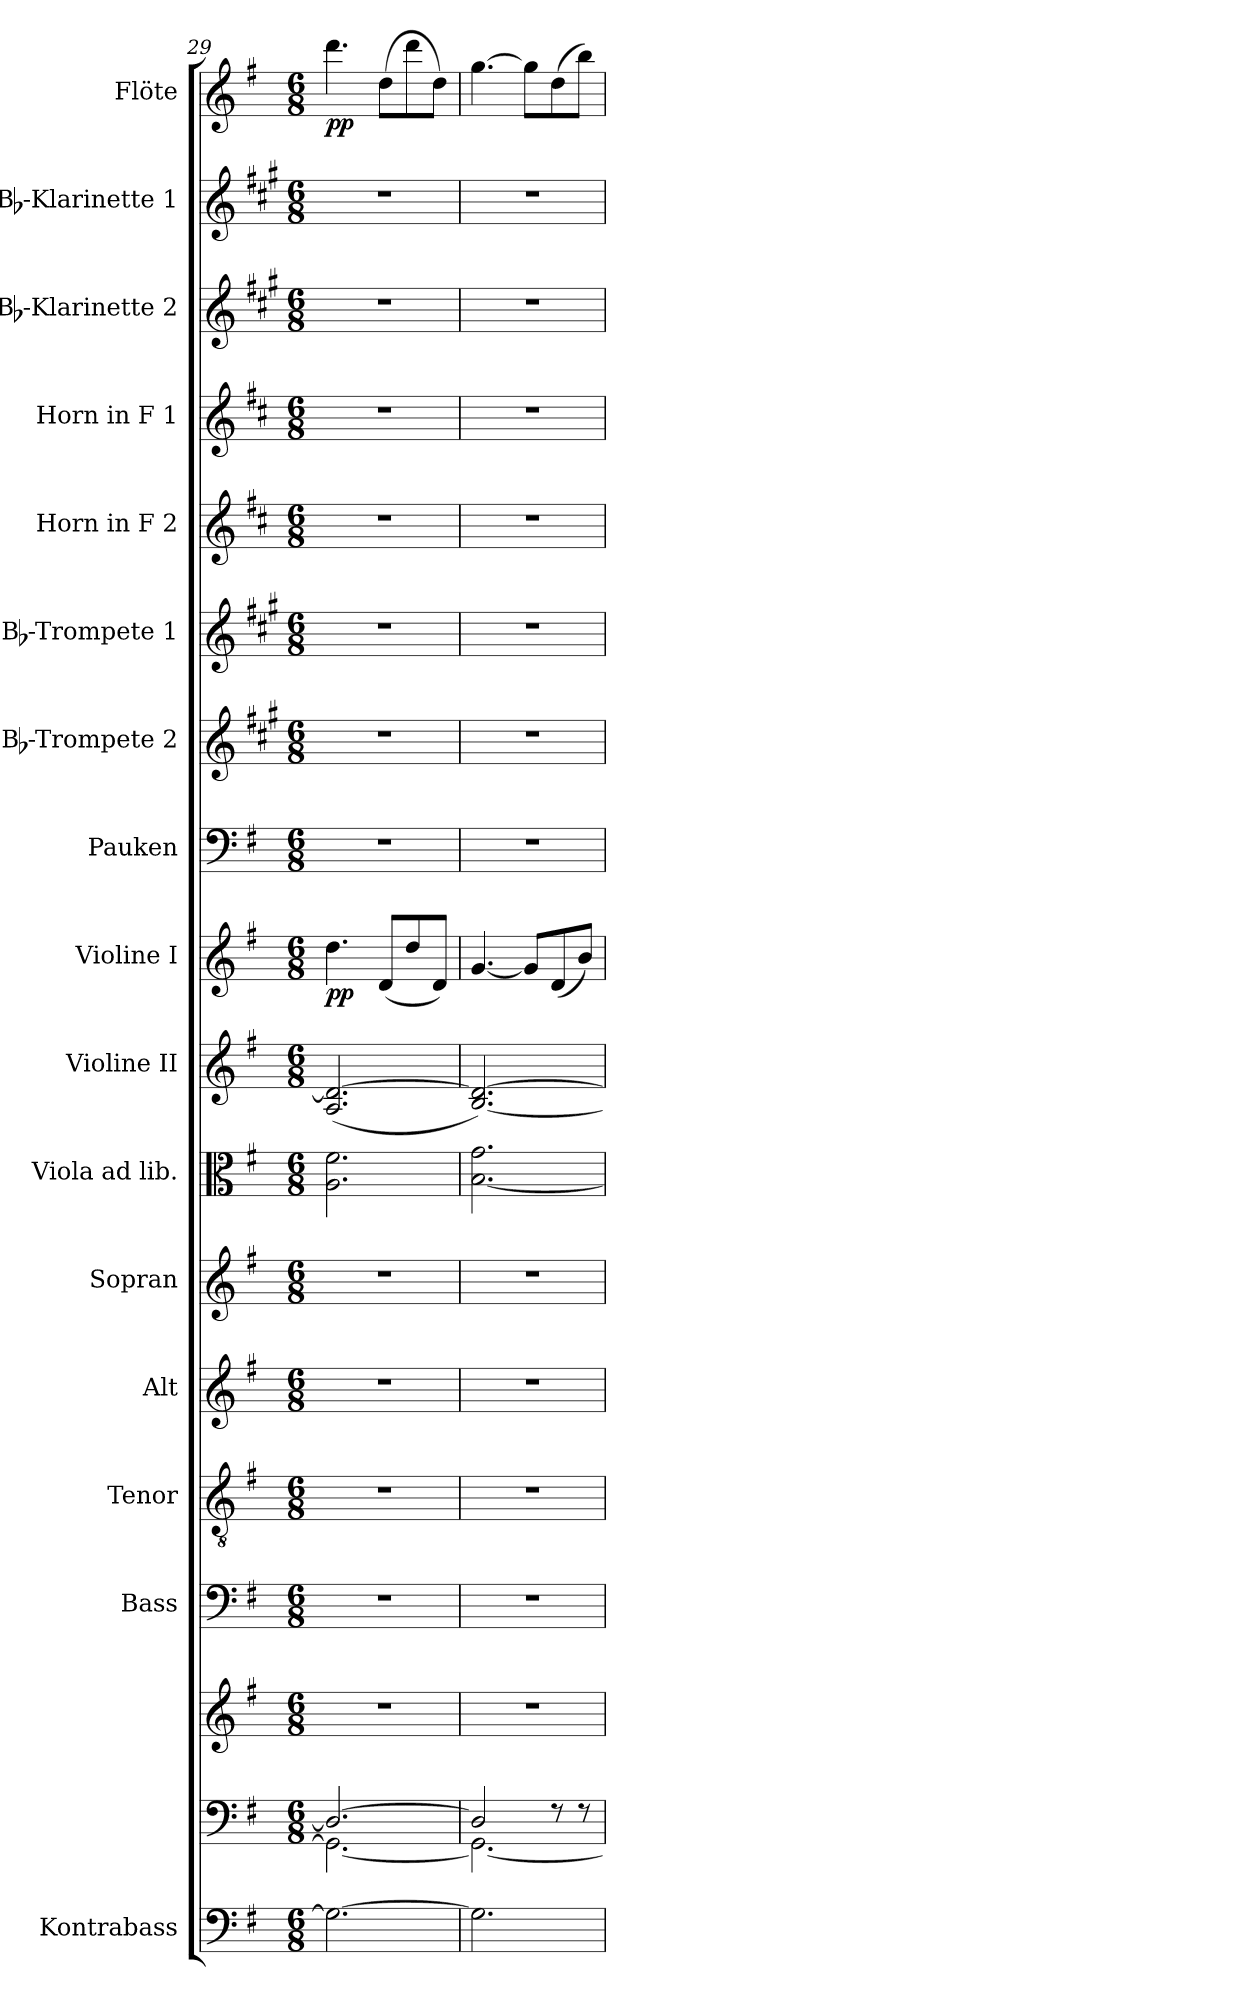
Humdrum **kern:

**kern	**kern	**kern	**kern	**kern	**kern	**kern	**kern	**kern	**kern	**dynam	**kern	**kern	**kern	**kern	**kern	**kern	**kern	**kern	**dynam
*part17	*part16	*part16	*part15	*part14	*part13	*part12	*part11	*part10	*part9	*part9	*part8	*part7	*part6	*part5	*part4	*part3	*part2	*part1	*part1
*staff18	*staff17	*staff16	*staff15	*staff14	*staff13	*staff12	*staff11	*staff10	*staff9	*staff9	*staff8	*staff7	*staff6	*staff5	*staff4	*staff3	*staff2	*staff1	*staff1
*I"Kontrabass	*	*	*I"Bass	*I"Tenor	*I"Alt	*I"Sopran	*I"Viola ad lib.	*I"Violine II	*I"Violine I	*	*I"Pauken	*I"Bb-Trompete 2	*I"Bb-Trompete 1	*I"Horn in F 2	*I"Horn in F 1	*I"Bb-Klarinette 2	*I"Bb-Klarinette 1	*I"Flöte	*
*I'Kb.	*	*	*I'B.	*I'T.	*I'A.	*I'S.	*I'Vla.	*I'Vl. II	*I'Vl. I	*	*I'Pk.	*I'Bb Trp. 2	*I'Bb Trp. 1	*	*	*I'Bb Kl. 2	*I'Bb Kl. 1	*I'Fl.	*
*clefF4	*clefF4	*clefG2	*clefF4	*clefGv2	*clefG2	*clefG2	*clefC3	*clefG2	*clefG2	*	*clefF4	*clefG2	*clefG2	*clefG2	*clefG2	*clefG2	*clefG2	*clefG2	*
*ITrd7c12	*	*	*	*	*	*	*	*	*	*	*	*ITrd1c2	*ITrd1c2	*ITrd4c7	*ITrd4c7	*ITrd1c2	*ITrd1c2	*	*
*k[f#]	*k[f#]	*k[f#]	*k[f#]	*k[f#]	*k[f#]	*k[f#]	*k[f#]	*k[f#]	*k[f#]	*	*k[f#]	*k[f#]	*k[f#]	*k[f#]	*k[f#]	*k[f#]	*k[f#]	*k[f#]	*
*G:	*G:	*G:	*G:	*G:	*G:	*G:	*G:	*G:	*G:	*	*G:	*G:	*G:	*G:	*G:	*G:	*G:	*G:	*
*M6/8	*M6/8	*M6/8	*M6/8	*M6/8	*M6/8	*M6/8	*M6/8	*M6/8	*M6/8	*	*M6/8	*M6/8	*M6/8	*M6/8	*M6/8	*M6/8	*M6/8	*M6/8	*
=29	=29	=29	=29	=29	=29	=29	=29	=29	=29	=29	=29	=29	=29	=29	=29	=29	=29	=29	=29
*	*^	*	*	*	*	*	*	*	*	*	*	*	*	*	*	*	*	*	*
!	!	!	!	!	!	!	!	!	!	!	!LO:DY:b	!	!	!	!	!	!	!	!	!LO:DY:b
2.GG\_	2.D/_	2.GG\_	2.r	2.r	2.r	2.r	2.r	2.A\ 2.f#\	(<2.A/ 2.d/_	4.dd\	pp	2.r	2.r	2.r	2.r	2.r	2.r	2.r	4.ddd\	pp
.	.	.	.	.	.	.	.	.	.	(<8d/L	.	.	.	.	.	.	.	.	(>8dd\L	.
.	.	.	.	.	.	.	.	.	.	8dd/	.	.	.	.	.	.	.	.	8ddd\	.
.	.	.	.	.	.	.	.	.	.	8d/J)	.	.	.	.	.	.	.	.	8dd\J)	.
=30	=30	=30	=30	=30	=30	=30	=30	=30	=30	=30	=30	=30	=30	=30	=30	=30	=30	=30	=30	=30
2.GG\]	2D/]	2.GG\_	2.r	2.r	2.r	2.r	2.r	[<2.B\ 2.g\	[2.B/ 2.d/_)	[4.g/	.	2.r	2.r	2.r	2.r	2.r	2.r	2.r	[4.gg\	.
.	.	.	.	.	.	.	.	.	.	8g/L]	.	.	.	.	.	.	.	.	8gg\L]	.
.	8r	.	.	.	.	.	.	.	.	(<8d/	.	.	.	.	.	.	.	.	(>8dd\	.
.	8r	.	.	.	.	.	.	.	.	8b/J)	.	.	.	.	.	.	.	.	8bb\J)	.
*	*v	*v	*	*	*	*	*	*	*	*	*	*	*	*	*	*	*	*	*	*
=	=	=	=	=	=	=	=	=	=	=	=	=	=	=	=	=	=	=	=
*-	*-	*-	*-	*-	*-	*-	*-	*-	*-	*-	*-	*-	*-	*-	*-	*-	*-	*-	*-
